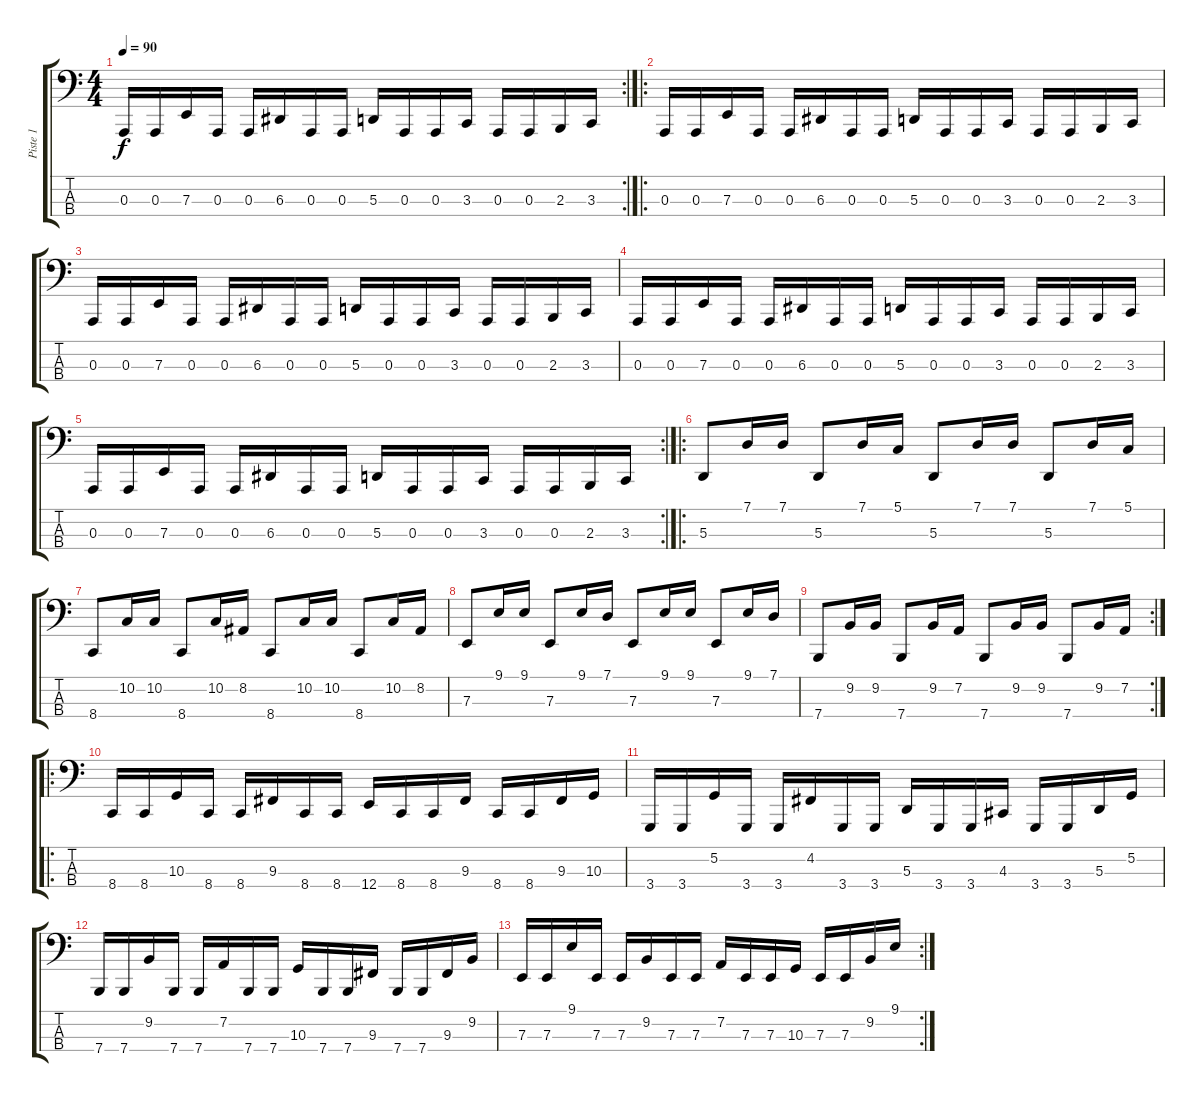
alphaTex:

\track ("Piste 1" "Piste 1") {instrument lead2sawtooth}
\staff {score tabs}
\tuning (G2 D2 A1 E1) {hide}
\rc 2
\ts (4 4)
\tempo 90
\clef f4
\ks c
0.3.16{dy f} 0.3.16 7.3.16 0.3.16 0.3.16 6.3.16 0.3.16 0.3.16 5.3.16 0.3.16 0.3.16 3.3.16 0.3.16 0.3.16 2.3.16 3.3.16 |
\ro
0.3.16 0.3.16 7.3.16 0.3.16 0.3.16 6.3.16 0.3.16 0.3.16 5.3.16 0.3.16 0.3.16 3.3.16 0.3.16 0.3.16 2.3.16 3.3.16 |
0.3.16 0.3.16 7.3.16 0.3.16 0.3.16 6.3.16 0.3.16 0.3.16 5.3.16 0.3.16 0.3.16 3.3.16 0.3.16 0.3.16 2.3.16 3.3.16 |
0.3.16 0.3.16 7.3.16 0.3.16 0.3.16 6.3.16 0.3.16 0.3.16 5.3.16 0.3.16 0.3.16 3.3.16 0.3.16 0.3.16 2.3.16 3.3.16 |
\rc 2
0.3.16 0.3.16 7.3.16 0.3.16 0.3.16 6.3.16 0.3.16 0.3.16 5.3.16 0.3.16 0.3.16 3.3.16 0.3.16 0.3.16 2.3.16 3.3.16 |
\ro
5.3.8 7.1.16 7.1.16 5.3.8 7.1.16 5.1.16 5.3.8 7.1.16 7.1.16 5.3.8 7.1.16 5.1.16 |
8.4.8 10.2.16 10.2.16 8.4.8 10.2.16 8.2.16 8.4.8 10.2.16 10.2.16 8.4.8 10.2.16 8.2.16 |
7.3.8 9.1.16 9.1.16 7.3.8 9.1.16 7.1.16 7.3.8 9.1.16 9.1.16 7.3.8 9.1.16 7.1.16 |
\rc 2
7.4.8 9.2.16 9.2.16 7.4.8 9.2.16 7.2.16 7.4.8 9.2.16 9.2.16 7.4.8 9.2.16 7.2.16 |
\ro
8.4.16 8.4.16 10.3.16 8.4.16 8.4.16 9.3.16 8.4.16 8.4.16 12.4.16 8.4.16 8.4.16 9.3.16 8.4.16 8.4.16 9.3.16 10.3.16 |
3.4.16 3.4.16 5.2.16 3.4.16 3.4.16 4.2.16 3.4.16 3.4.16 5.3.16 3.4.16 3.4.16 4.3.16 3.4.16 3.4.16 5.3.16 5.2.16 |
7.4.16 7.4.16 9.2.16 7.4.16 7.4.16 7.2.16 7.4.16 7.4.16 10.3.16 7.4.16 7.4.16 9.3.16 7.4.16 7.4.16 9.3.16 9.2.16 |
\rc 2
7.3.16 7.3.16 9.1.16 7.3.16 7.3.16 9.2.16 7.3.16 7.3.16 7.2.16 7.3.16 7.3.16 10.3.16 7.3.16 7.3.16 9.2.16 9.1.16
